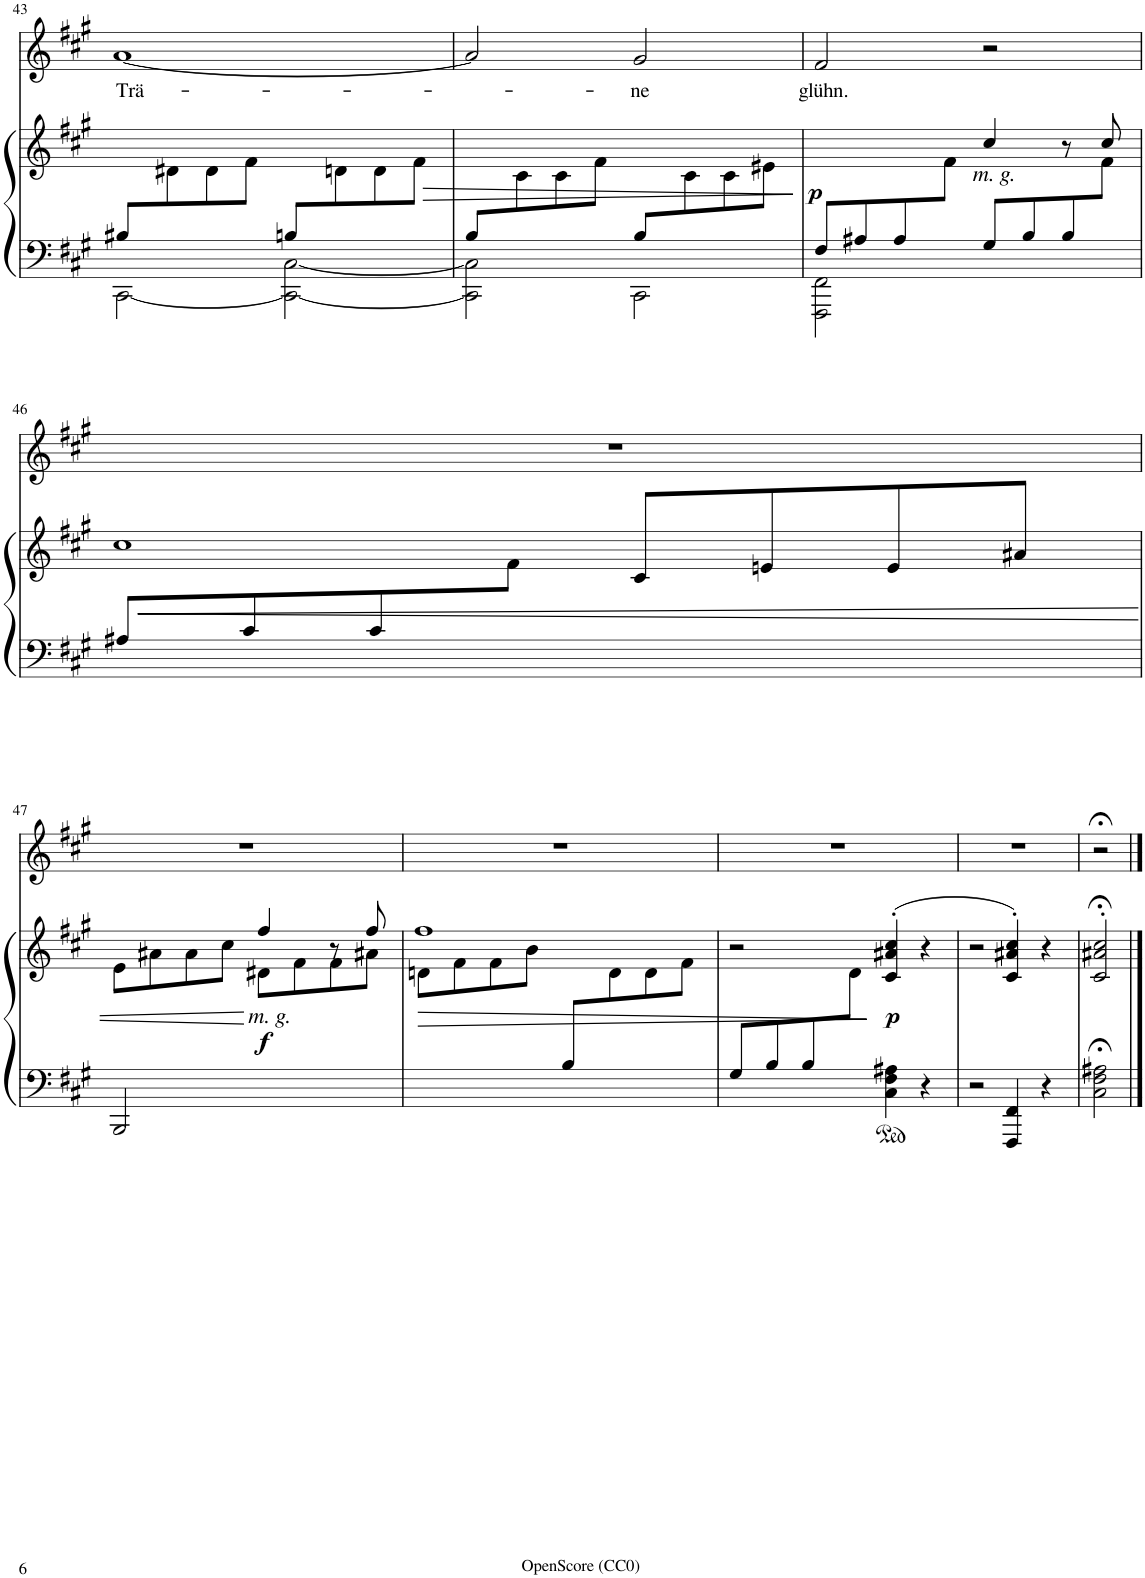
**kern	**kern	**dynam	**kern	**text
*part2	*part2	*part2	*part1	*part1
*staff3	*staff2	*staff2/3	*staff1	*staff1
*I"Pianoforte	*	*	*I"Singstimme Voice	*
*I'Pno	*	*	*	*
!!LO:PB:g=z
*clefF4	*clefG2	*	*clefG2	*
*k[f#c#g#]	*k[f#c#g#]	*	*k[f#c#g#]	*
*M2/2	*M2/2	*	*M2/2	*
*met(c|)	*met(c|)	*	*met(c|)	*
=43	=43	=43	=43	=43
*^	*	*	*	*
!	!	!	!	!	!LO:LY:b
8B#X/L	[<2CC#\	8ryy	.	[1a	Trä-
4.ryy	.	8d#X\	.	.	.
.	.	8d#\	.	.	.
.	.	8f#\J	.	.	.
8Bn/L	2CC#\_ [<2C#\	8ryy	.	.	.
4.ryy	.	8dn\	.	.	.
.	.	8d\	.	.	.
!	!	!	!LO:HP:b	!	!
.	.	8f#\J	>	.	.
=44	=44	=44	=44	=44	=44
8B/L	2CC#\] 2C#\]	8ryy	.	2a/]	.
4.ryy	.	8c#\	.	.	.
.	.	8c#\	.	.	.
.	.	8f#\J	.	.	.
!	!	!	!	!	!LO:LY:b
8B/L	2CC#\	8ryy	.	2g#/	-ne
4.ryy	.	8c#\	.	.	.
.	.	8c#\	.	.	.
.	.	8e#X\J	.	.	.
*v	*v	*	*	*	*
.	.	]	.	.
=45	=45	=45	=45	=45
*^	*^	*	*	*
!	!	!	!	!LO:DY:b	!	!LO:LY:b
8F#/L	2FFF#\ 2FF#\	4.ryy	2..ryy	p	2f#/	glühn.
8A#X/	.	.	.	.	.	.
8A#/	.	.	.	.	.	.
8ryy	.	8f#\J	.	.	.	.
!	!	!LO:TX:b:i:t=m. g.	!	!	!	!
2ryy	8G#/L	4cc#/	.	.	2r	.
.	8B/	.	.	.	.	.
.	8B/	8r	.	.	.	.
.	8ryy	8cc#/	8f#\J	.	.	.
!!LO:LB:g=z
=46	=46	=46	=46	=46	=46	=46
!	!	!	!	!LO:HP:b	!	!
*v	*v	*	*	*	*	*
8A#X/L	1cc#	4.ryy	<	1r	.
8c#/	.	.	.	.	.
8c#/	.	.	.	.	.
2ryy	.	8f#\J	.	.	.
.	.	8c#/L	.	.	.
.	.	8en/	.	.	.
.	.	8e/	.	.	.
8ryy	.	8a#X/J	.	.	.
!!LO:LB:g=z
=47	=47	=47	=47	=47	=47
2BBB/	8e\L	2ryy	.	1r	.
.	8a#X\	.	.	.	.
.	8a#\	.	.	.	.
.	8cc#\J	.	.	.	.
!	!LO:TX:b:i:t=m. g.	!	!	!	!
!	!	!	!LO:DY:n=1:a=2	!	!
2ryy	4ff#/	8d#X\L	[ f	.	.
.	.	8f#\	.	.	.
.	8r	8f#\	.	.	.
.	8ff#/	8a#X\J	.	.	.
=48	=48	=48	=48	=48	=48
*^	*	*	*	*	*
!	!	!	!	!LO:HP:b	!	!
2ryy	1ryy	1ff#	8dn\L	>	1r	.
.	.	.	8f#\	.	.	.
.	.	.	8f#\	.	.	.
.	.	.	8b\J	.	.	.
8B/L	.	.	8ryy	.	.	.
4.ryy	.	.	8d\	.	.	.
.	.	.	8d\	.	.	.
.	.	.	8f#\J	.	.	.
*v	*v	*	*	*	*	*
=49	=49	=49	=49	=49	=49
8G#/L	2r	4.ryy	.	1r	.
8B/	.	.	.	.	.
8B/	.	.	.	.	.
8ryy	.	8d\J	.	.	.
!	!	!	!LO:DY:n=1:b	!	!
4C#\ 4F#\ 4A#X\	(>4c#/'> 4a#X/'> 4cc#/'>	2ryy	] p	.	.
4r	4r	.	.	.	.
*	*v	*v	*	*	*
=50	=50	=50	=50	=50
2r	2r	.	1r	.
4FFF#/ 4FF#/	4c#/'> 4a#X/'> 4cc#/'>)	.	.	.
4r	4r	.	.	.
=51	=51	=51	=51	=51
2C#\;< 2F#\;< 2A#X\;<	2c#/;<'> 2a#X/;<'> 2cc#/;<'>	.	2r;<	.
==	==	==	==	==
*-	*-	*-	*-	*-
